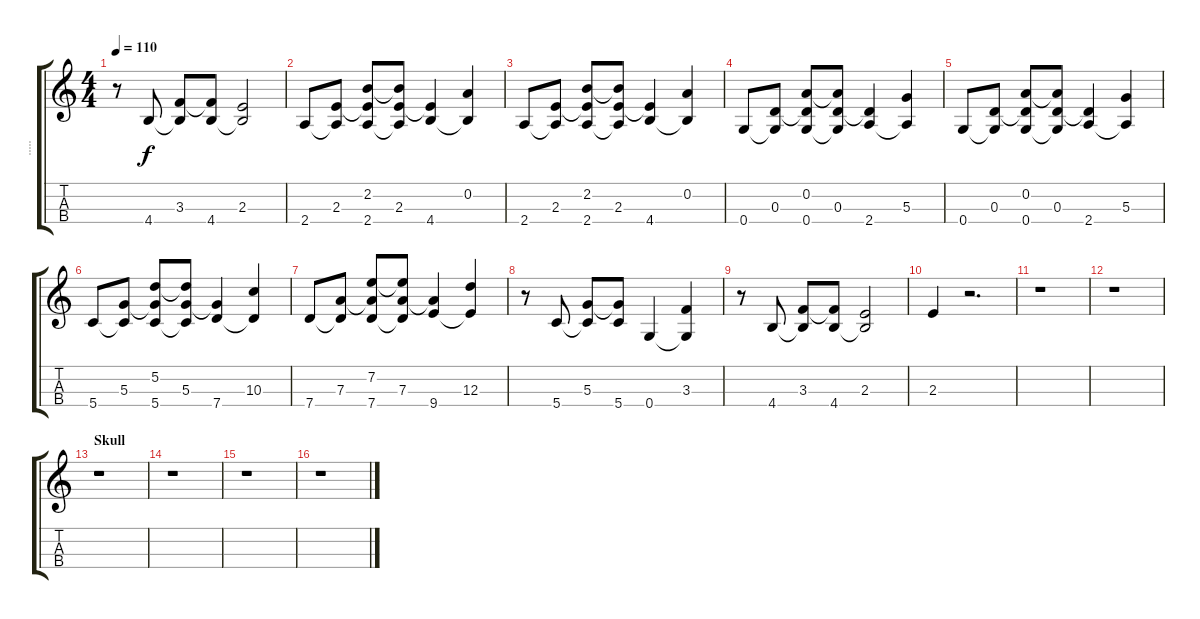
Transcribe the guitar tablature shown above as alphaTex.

\track ("....." ".....") {instrument viola}
\staff {score tabs}
\tuning (E5 A4 D4 G3) {hide}
\ts (4 4)
\tempo 110
\clef g2
\ks c
r.8{dy f} 4.4.8 (3.3 4.4{t}).8 (3.3{t} 4.4).8 (2.3 4.4{t}).2 |
2.4.8{volume 8} (2.3 2.4{t}).8 (2.2 2.3{t} 2.4).8 (2.2{t} 2.3 2.4{t}).8 (2.3{t} 4.4).4 (0.2 4.4{t}).4 |
2.4.8 (2.3 2.4{t}).8 (2.2 2.3{t} 2.4).8 (2.2{t} 2.3 2.4{t}).8 (2.3{t} 4.4).4 (0.2 4.4{t}).4 |
0.4.8 (0.3 0.4{t}).8 (0.2 0.3{t} 0.4).8 (0.2{t} 0.3 0.4{t}).8 (0.3{t} 2.4).4 (5.3 2.4{t}).4 |
0.4.8 (0.3 0.4{t}).8 (0.2 0.3{t} 0.4).8 (0.2{t} 0.3 0.4{t}).8 (0.3{t} 2.4).4 (5.3 2.4{t}).4 |
5.4.8 (5.3 5.4{t}).8 (5.2 5.3{t} 5.4).8 (5.2{t} 5.3 5.4{t}).8 (5.3{t} 7.4).4 (10.3 7.4{t}).4 |
7.4.8 (7.3 7.4{t}).8 (7.2 7.3{t} 7.4).8 (7.2{t} 7.3 7.4{t}).8 (7.3{t} 9.4).4 (12.3 9.4{t}).4 |
r.8 5.4.8 (5.3 5.4{t}).8 (5.3{t} 5.4).8 0.4.4 (3.3 0.4{t}).4 |
r.8 4.4.8 (3.3 4.4{t}).8 (3.3{t} 4.4).8 (2.3 4.4{t}).2 |
2.3.4 r.2{d} |
r.1 |
r.1 |
\section ("" "Skull")
r.1 |
r.1 |
r.1 |
r.1
